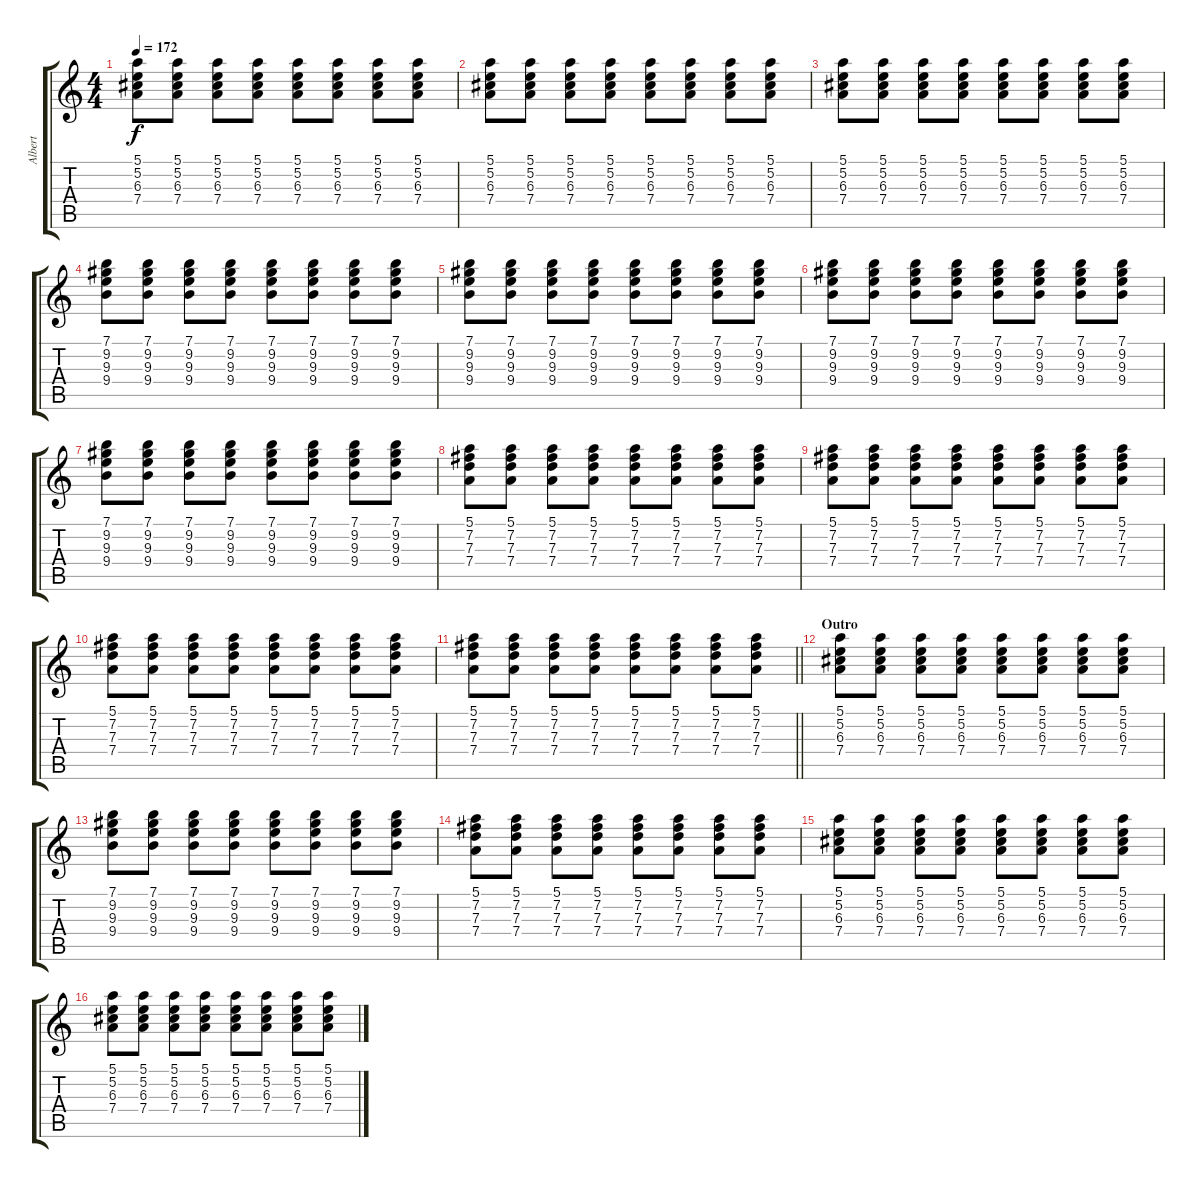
\track ("Albert" "Albert") {instrument electricguitarclean}
\staff {score tabs}
\tuning (E4 B3 G3 D3 A2 E2) {hide}
\ts (4 4)
\tempo 172
\clef g2
\ks c
(5.1 5.2 6.3 7.4).8{dy f} (5.1 5.2 6.3 7.4).8 (5.1 5.2 6.3 7.4).8 (5.1 5.2 6.3 7.4).8 (5.1 5.2 6.3 7.4).8 (5.1 5.2 6.3 7.4).8 (5.1 5.2 6.3 7.4).8 (5.1 5.2 6.3 7.4).8 |
(5.1 5.2 6.3 7.4).8 (5.1 5.2 6.3 7.4).8 (5.1 5.2 6.3 7.4).8 (5.1 5.2 6.3 7.4).8 (5.1 5.2 6.3 7.4).8 (5.1 5.2 6.3 7.4).8 (5.1 5.2 6.3 7.4).8 (5.1 5.2 6.3 7.4).8 |
(5.1 5.2 6.3 7.4).8 (5.1 5.2 6.3 7.4).8 (5.1 5.2 6.3 7.4).8 (5.1 5.2 6.3 7.4).8 (5.1 5.2 6.3 7.4).8 (5.1 5.2 6.3 7.4).8 (5.1 5.2 6.3 7.4).8 (5.1 5.2 6.3 7.4).8 |
(7.1 9.2 9.3 9.4).8 (7.1 9.2 9.3 9.4).8 (7.1 9.2 9.3 9.4).8 (7.1 9.2 9.3 9.4).8 (7.1 9.2 9.3 9.4).8 (7.1 9.2 9.3 9.4).8 (7.1 9.2 9.3 9.4).8 (7.1 9.2 9.3 9.4).8 |
(7.1 9.2 9.3 9.4).8 (7.1 9.2 9.3 9.4).8 (7.1 9.2 9.3 9.4).8 (7.1 9.2 9.3 9.4).8 (7.1 9.2 9.3 9.4).8 (7.1 9.2 9.3 9.4).8 (7.1 9.2 9.3 9.4).8 (7.1 9.2 9.3 9.4).8 |
(7.1 9.2 9.3 9.4).8 (7.1 9.2 9.3 9.4).8 (7.1 9.2 9.3 9.4).8 (7.1 9.2 9.3 9.4).8 (7.1 9.2 9.3 9.4).8 (7.1 9.2 9.3 9.4).8 (7.1 9.2 9.3 9.4).8 (7.1 9.2 9.3 9.4).8 |
(7.1 9.2 9.3 9.4).8 (7.1 9.2 9.3 9.4).8 (7.1 9.2 9.3 9.4).8 (7.1 9.2 9.3 9.4).8 (7.1 9.2 9.3 9.4).8 (7.1 9.2 9.3 9.4).8 (7.1 9.2 9.3 9.4).8 (7.1 9.2 9.3 9.4).8 |
(5.1 7.2 7.3 7.4).8 (5.1 7.2 7.3 7.4).8 (5.1 7.2 7.3 7.4).8 (5.1 7.2 7.3 7.4).8 (5.1 7.2 7.3 7.4).8 (5.1 7.2 7.3 7.4).8 (5.1 7.2 7.3 7.4).8 (5.1 7.2 7.3 7.4).8 |
(5.1 7.2 7.3 7.4).8 (5.1 7.2 7.3 7.4).8 (5.1 7.2 7.3 7.4).8 (5.1 7.2 7.3 7.4).8 (5.1 7.2 7.3 7.4).8 (5.1 7.2 7.3 7.4).8 (5.1 7.2 7.3 7.4).8 (5.1 7.2 7.3 7.4).8 |
(5.1 7.2 7.3 7.4).8 (5.1 7.2 7.3 7.4).8 (5.1 7.2 7.3 7.4).8 (5.1 7.2 7.3 7.4).8 (5.1 7.2 7.3 7.4).8 (5.1 7.2 7.3 7.4).8 (5.1 7.2 7.3 7.4).8 (5.1 7.2 7.3 7.4).8 |
\barLineRight lightlight
(5.1 7.2 7.3 7.4).8 (5.1 7.2 7.3 7.4).8 (5.1 7.2 7.3 7.4).8 (5.1 7.2 7.3 7.4).8 (5.1 7.2 7.3 7.4).8 (5.1 7.2 7.3 7.4).8 (5.1 7.2 7.3 7.4).8 (5.1 7.2 7.3 7.4).8 |
\section ("" "Outro")
(5.1 5.2 6.3 7.4).8 (5.1 5.2 6.3 7.4).8 (5.1 5.2 6.3 7.4).8 (5.1 5.2 6.3 7.4).8 (5.1 5.2 6.3 7.4).8 (5.1 5.2 6.3 7.4).8 (5.1 5.2 6.3 7.4).8 (5.1 5.2 6.3 7.4).8 |
(7.1 9.2 9.3 9.4).8 (7.1 9.2 9.3 9.4).8 (7.1 9.2 9.3 9.4).8 (7.1 9.2 9.3 9.4).8 (7.1 9.2 9.3 9.4).8 (7.1 9.2 9.3 9.4).8 (7.1 9.2 9.3 9.4).8 (7.1 9.2 9.3 9.4).8 |
(5.1 7.2 7.3 7.4).8 (5.1 7.2 7.3 7.4).8 (5.1 7.2 7.3 7.4).8 (5.1 7.2 7.3 7.4).8 (5.1 7.2 7.3 7.4).8 (5.1 7.2 7.3 7.4).8 (5.1 7.2 7.3 7.4).8 (5.1 7.2 7.3 7.4).8 |
(5.1 5.2 6.3 7.4).8 (5.1 5.2 6.3 7.4).8 (5.1 5.2 6.3 7.4).8 (5.1 5.2 6.3 7.4).8 (5.1 5.2 6.3 7.4).8 (5.1 5.2 6.3 7.4).8 (5.1 5.2 6.3 7.4).8 (5.1 5.2 6.3 7.4).8 |
(5.1 5.2 6.3 7.4).8 (5.1 5.2 6.3 7.4).8 (5.1 5.2 6.3 7.4).8 (5.1 5.2 6.3 7.4).8 (5.1 5.2 6.3 7.4).8 (5.1 5.2 6.3 7.4).8 (5.1 5.2 6.3 7.4).8 (5.1 5.2 6.3 7.4).8
